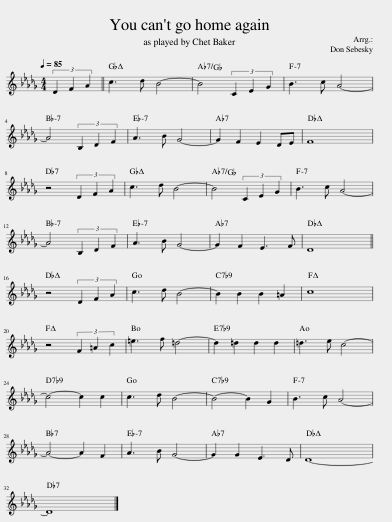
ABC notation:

X:1
L:1/8
Q:1/4=85
M:4/4
I:linebreak $
K:none
V:1 treble transpose=-2
V:1
[K:Db] (3E2 =G2 B2 || =d3 e c4- | c4 (3=D2 F2 A2 | c3 =d B4- |$ B4 (3C2 E2 =G2 | %5
 B3 c A4- | A2 =G2 F2 EF | =G8 |$ z4 (3E2 =G2 B2 | =d3 e c4- | %10
 c4 (3=D2 F2 A2 | c3 =d B4- |$ B4 (3C2 E2 =G2 | B3 c A4- | A2 =G2 F3 G | %15
 E8 ||$ z4 (3E2 =G2 B2 | =d3 e c4- | c2 c2 c2 =B2 | =d8 |$ %20
 z4 (3=G2 =B2 =d2 | ^f3 =g =e4- | e2 =e2 e2 e2 | =e3 f =d4- |$ d4- d2 =d2 | %25
 =d3 e c4- | c4- c2 A2 | c3 =d B4- |$ B4- B2 =G2 | B3 c A4- | %30
 A2 A2 F3 E | E8- |$ E8 |] %33
